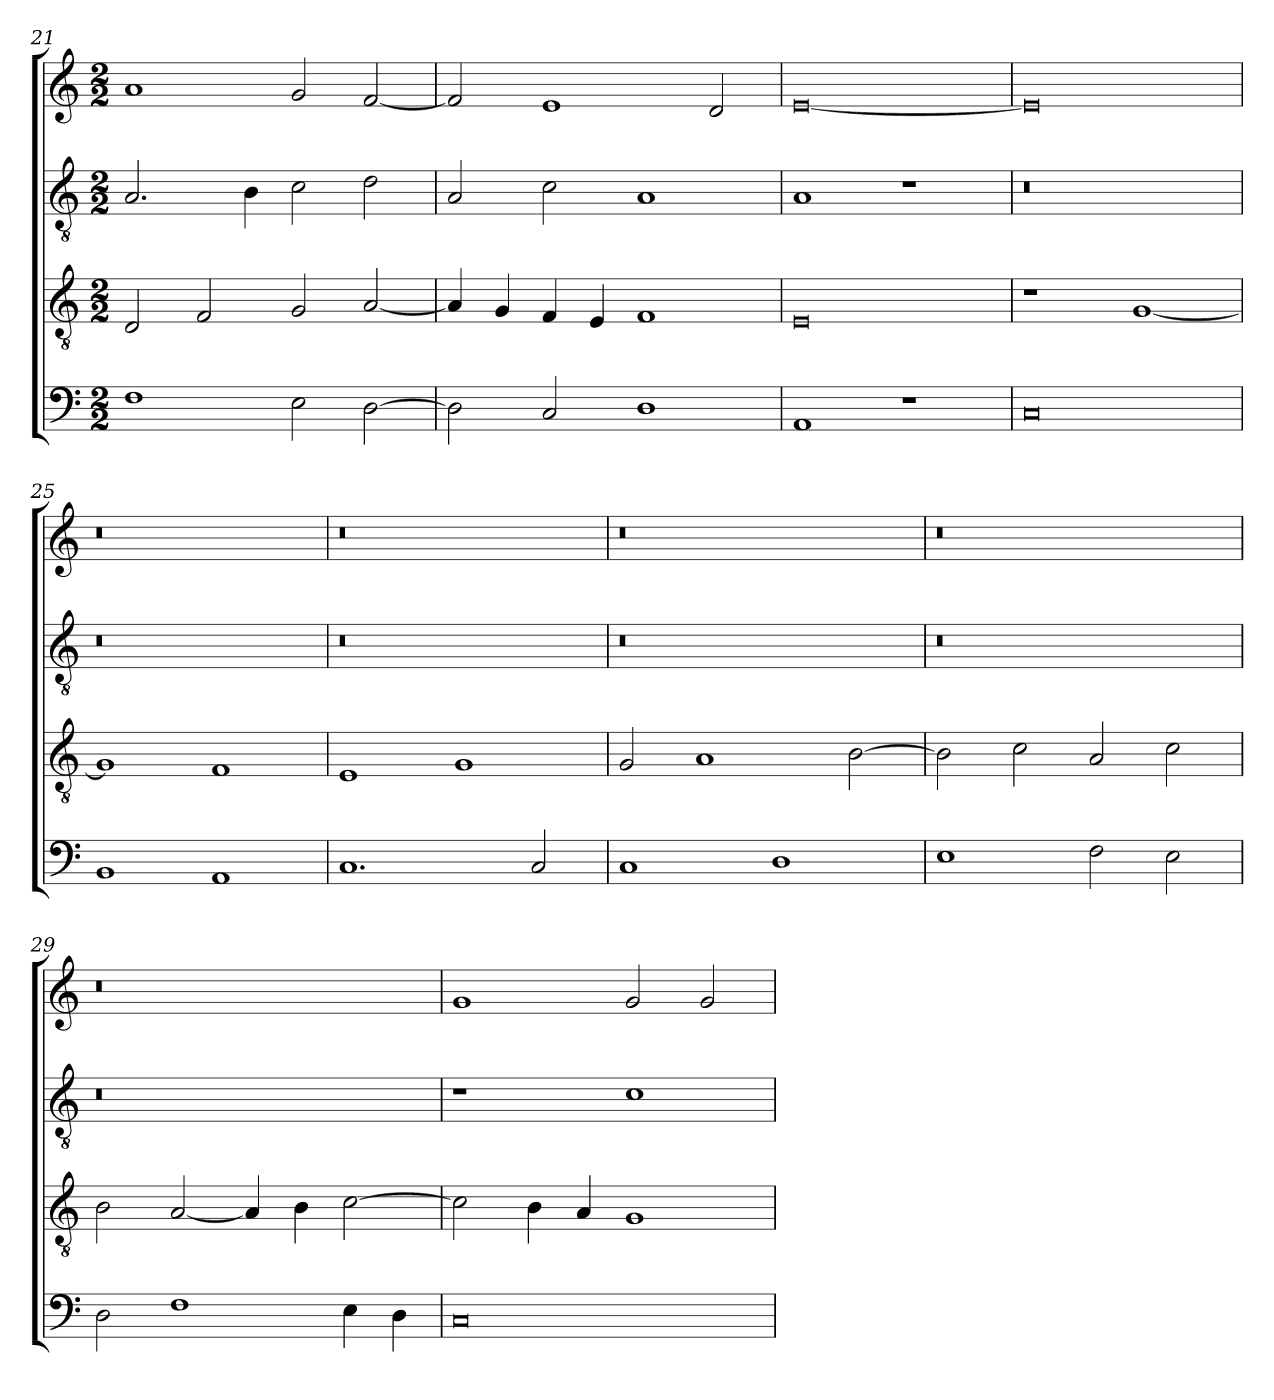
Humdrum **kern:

**kern	**kern	**kern	**kern
*part4	*part3	*part2	*part1
*staff4	*staff3	*staff2	*staff1
*clefF4	*clefGv2	*clefGv2	*clefG2
*k[]	*k[]	*k[]	*k[]
*M2/2	*M2/2	*M2/2	*M2/2
=21	=21	=21	=21
1F	2D/	2.A/	1a
.	2F/	.	.
.	.	4B\	.
2E\	2G/	2c\	2g/
[2D\	[2A/	2d\	[2f/
=22	=22	=22	=22
2D\]	4A/]	2A/	2f/]
.	4G/	.	.
2C/	4F/	2c\	1e
.	4E/	.	.
1D	1F	1A	.
.	.	.	2d/
=23	=23	=23	=23
1AA	0E	1A	[0e
1r	.	1r	.
=24	=24	=24	=24
0C	1r	0r	0e]
.	[1G	.	.
=25	=25	=25	=25
1BB	1G]	0r	0r
1AA	1F	.	.
=26	=26	=26	=26
1.C	1E	0r	0r
.	1G	.	.
2C/	.	.	.
=27	=27	=27	=27
1C	2G/	0r	0r
.	1A	.	.
1D	.	.	.
.	[2B\	.	.
=28	=28	=28	=28
1E	2B\]	0r	0r
.	2c\	.	.
2F\	2A/	.	.
2E\	2c\	.	.
=29	=29	=29	=29
2D\	2B\	0r	0r
1F	[2A/	.	.
.	4A/]	.	.
.	4B\	.	.
4E\	[2c\	.	.
4D\	.	.	.
=30	=30	=30	=30
0C	2c\]	1r	1g
.	4B\	.	.
.	4A/	.	.
.	1G	1c	2g/
.	.	.	2g/
=	=	=	=
*-	*-	*-	*-
